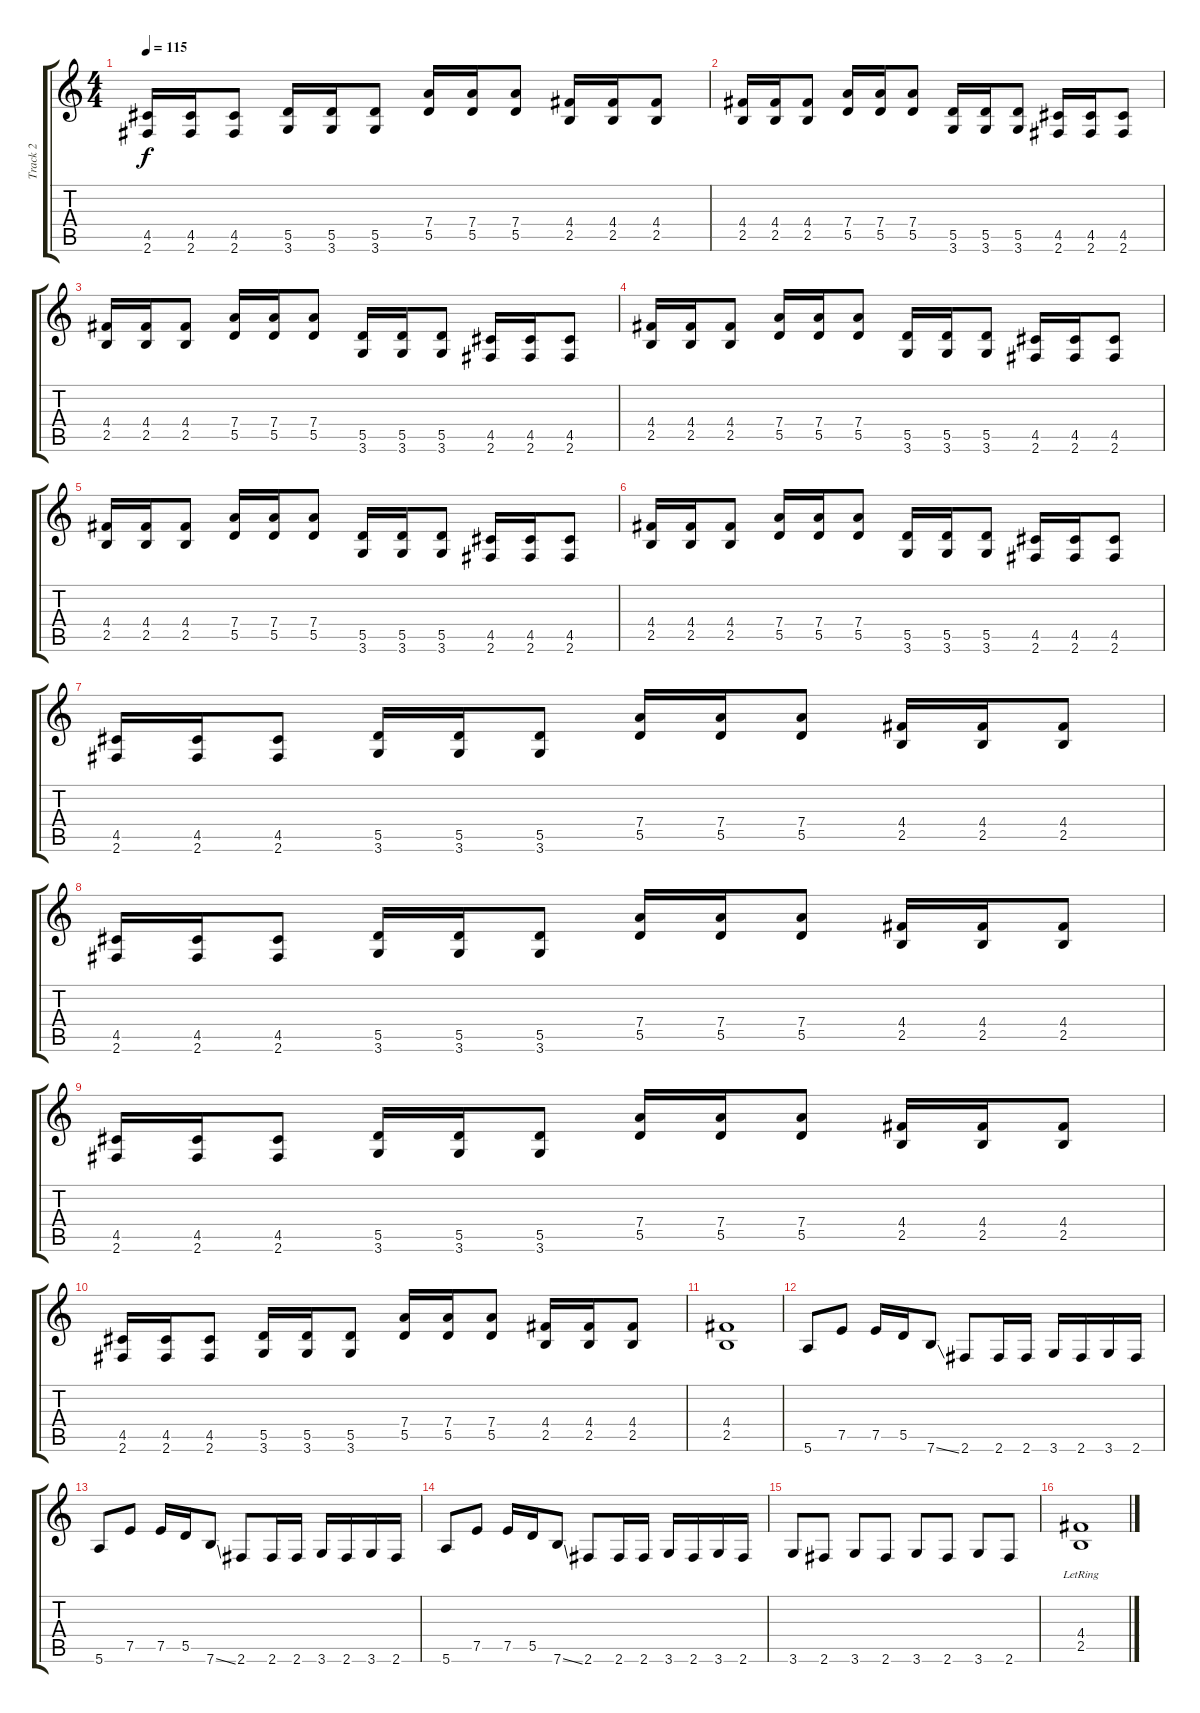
\track ("Track 2" "Track 2") {instrument overdrivenguitar}
\staff {score tabs}
\tuning (E4 B3 G3 D3 A2 E2) {hide}
\ts (4 4)
\tempo 115
\clef g2
\ks c
(4.5 2.6).16{dy f} (4.5 2.6).16 (4.5 2.6).8 (5.5 3.6).16 (5.5 3.6).16 (5.5 3.6).8 (7.4 5.5).16 (7.4 5.5).16 (7.4 5.5).8 (4.4 2.5).16 (4.4 2.5).16 (4.4 2.5).8 |
(4.4 2.5).16 (4.4 2.5).16 (4.4 2.5).8 (7.4 5.5).16 (7.4 5.5).16 (7.4 5.5).8 (5.5 3.6).16 (5.5 3.6).16 (5.5 3.6).8 (4.5 2.6).16 (4.5 2.6).16 (4.5 2.6).8 |
(4.4 2.5).16 (4.4 2.5).16 (4.4 2.5).8 (7.4 5.5).16 (7.4 5.5).16 (7.4 5.5).8 (5.5 3.6).16 (5.5 3.6).16 (5.5 3.6).8 (4.5 2.6).16 (4.5 2.6).16 (4.5 2.6).8 |
(4.4 2.5).16 (4.4 2.5).16 (4.4 2.5).8 (7.4 5.5).16 (7.4 5.5).16 (7.4 5.5).8 (5.5 3.6).16 (5.5 3.6).16 (5.5 3.6).8 (4.5 2.6).16 (4.5 2.6).16 (4.5 2.6).8 |
(4.4 2.5).16 (4.4 2.5).16 (4.4 2.5).8 (7.4 5.5).16 (7.4 5.5).16 (7.4 5.5).8 (5.5 3.6).16 (5.5 3.6).16 (5.5 3.6).8 (4.5 2.6).16 (4.5 2.6).16 (4.5 2.6).8 |
(4.4 2.5).16 (4.4 2.5).16 (4.4 2.5).8 (7.4 5.5).16 (7.4 5.5).16 (7.4 5.5).8 (5.5 3.6).16 (5.5 3.6).16 (5.5 3.6).8 (4.5 2.6).16 (4.5 2.6).16 (4.5 2.6).8 |
(4.5 2.6).16 (4.5 2.6).16 (4.5 2.6).8 (5.5 3.6).16 (5.5 3.6).16 (5.5 3.6).8 (7.4 5.5).16 (7.4 5.5).16 (7.4 5.5).8 (4.4 2.5).16 (4.4 2.5).16 (4.4 2.5).8 |
(4.5 2.6).16 (4.5 2.6).16 (4.5 2.6).8 (5.5 3.6).16 (5.5 3.6).16 (5.5 3.6).8 (7.4 5.5).16 (7.4 5.5).16 (7.4 5.5).8 (4.4 2.5).16 (4.4 2.5).16 (4.4 2.5).8 |
(4.5 2.6).16 (4.5 2.6).16 (4.5 2.6).8 (5.5 3.6).16 (5.5 3.6).16 (5.5 3.6).8 (7.4 5.5).16 (7.4 5.5).16 (7.4 5.5).8 (4.4 2.5).16 (4.4 2.5).16 (4.4 2.5).8 |
(4.5 2.6).16 (4.5 2.6).16 (4.5 2.6).8 (5.5 3.6).16 (5.5 3.6).16 (5.5 3.6).8 (7.4 5.5).16 (7.4 5.5).16 (7.4 5.5).8 (4.4 2.5).16 (4.4 2.5).16 (4.4 2.5).8 |
(4.4 2.5).1 |
5.6.8 7.5.8 7.5.16 5.5.16 7.6{ss}.8 2.6.8 2.6.16 2.6.16 3.6.16 2.6.16 3.6.16 2.6.16 |
5.6.8 7.5.8 7.5.16 5.5.16 7.6{ss}.8 2.6.8 2.6.16 2.6.16 3.6.16 2.6.16 3.6.16 2.6.16 |
5.6.8 7.5.8 7.5.16 5.5.16 7.6{ss}.8 2.6.8 2.6.16 2.6.16 3.6.16 2.6.16 3.6.16 2.6.16 |
3.6.8 2.6.8 3.6.8 2.6.8 3.6.8 2.6.8 3.6.8 2.6.8 |
(4.4{lr} 2.5).1
